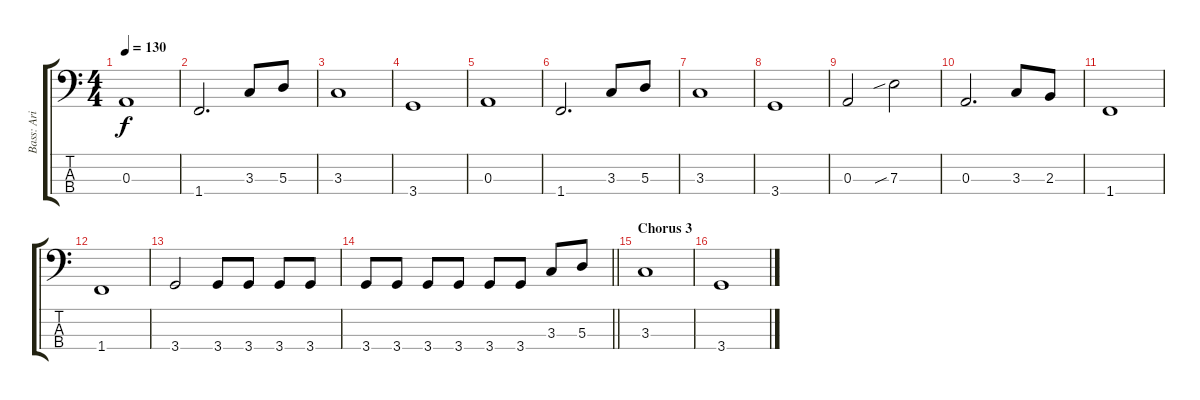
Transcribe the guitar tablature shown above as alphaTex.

\track ("Bass: Ari Katajamäki" "Bass: Ari ") {instrument electricbassfinger}
\staff {score tabs}
\tuning (G2 D2 A1 E1) {hide}
\ts (4 4)
\tempo 130
\clef f4
\ks aminor
0.3.1{dy f} |
1.4.2{d} 3.3.8 5.3.8 |
3.3.1 |
3.4.1 |
0.3.1 |
1.4.2{d} 3.3.8 5.3.8 |
3.3.1 |
3.4.1 |
0.3.2 7.3{sib}.2 |
0.3.2{d} 3.3.8 2.3.8 |
1.4.1 |
1.4.1 |
3.4.2 3.4.8 3.4.8 3.4.8 3.4.8 |
\barLineRight lightlight
3.4.8 3.4.8 3.4.8 3.4.8 3.4.8 3.4.8 3.3.8 5.3.8 |
\section ("" "Chorus 3")
3.3.1 |
3.4.1
